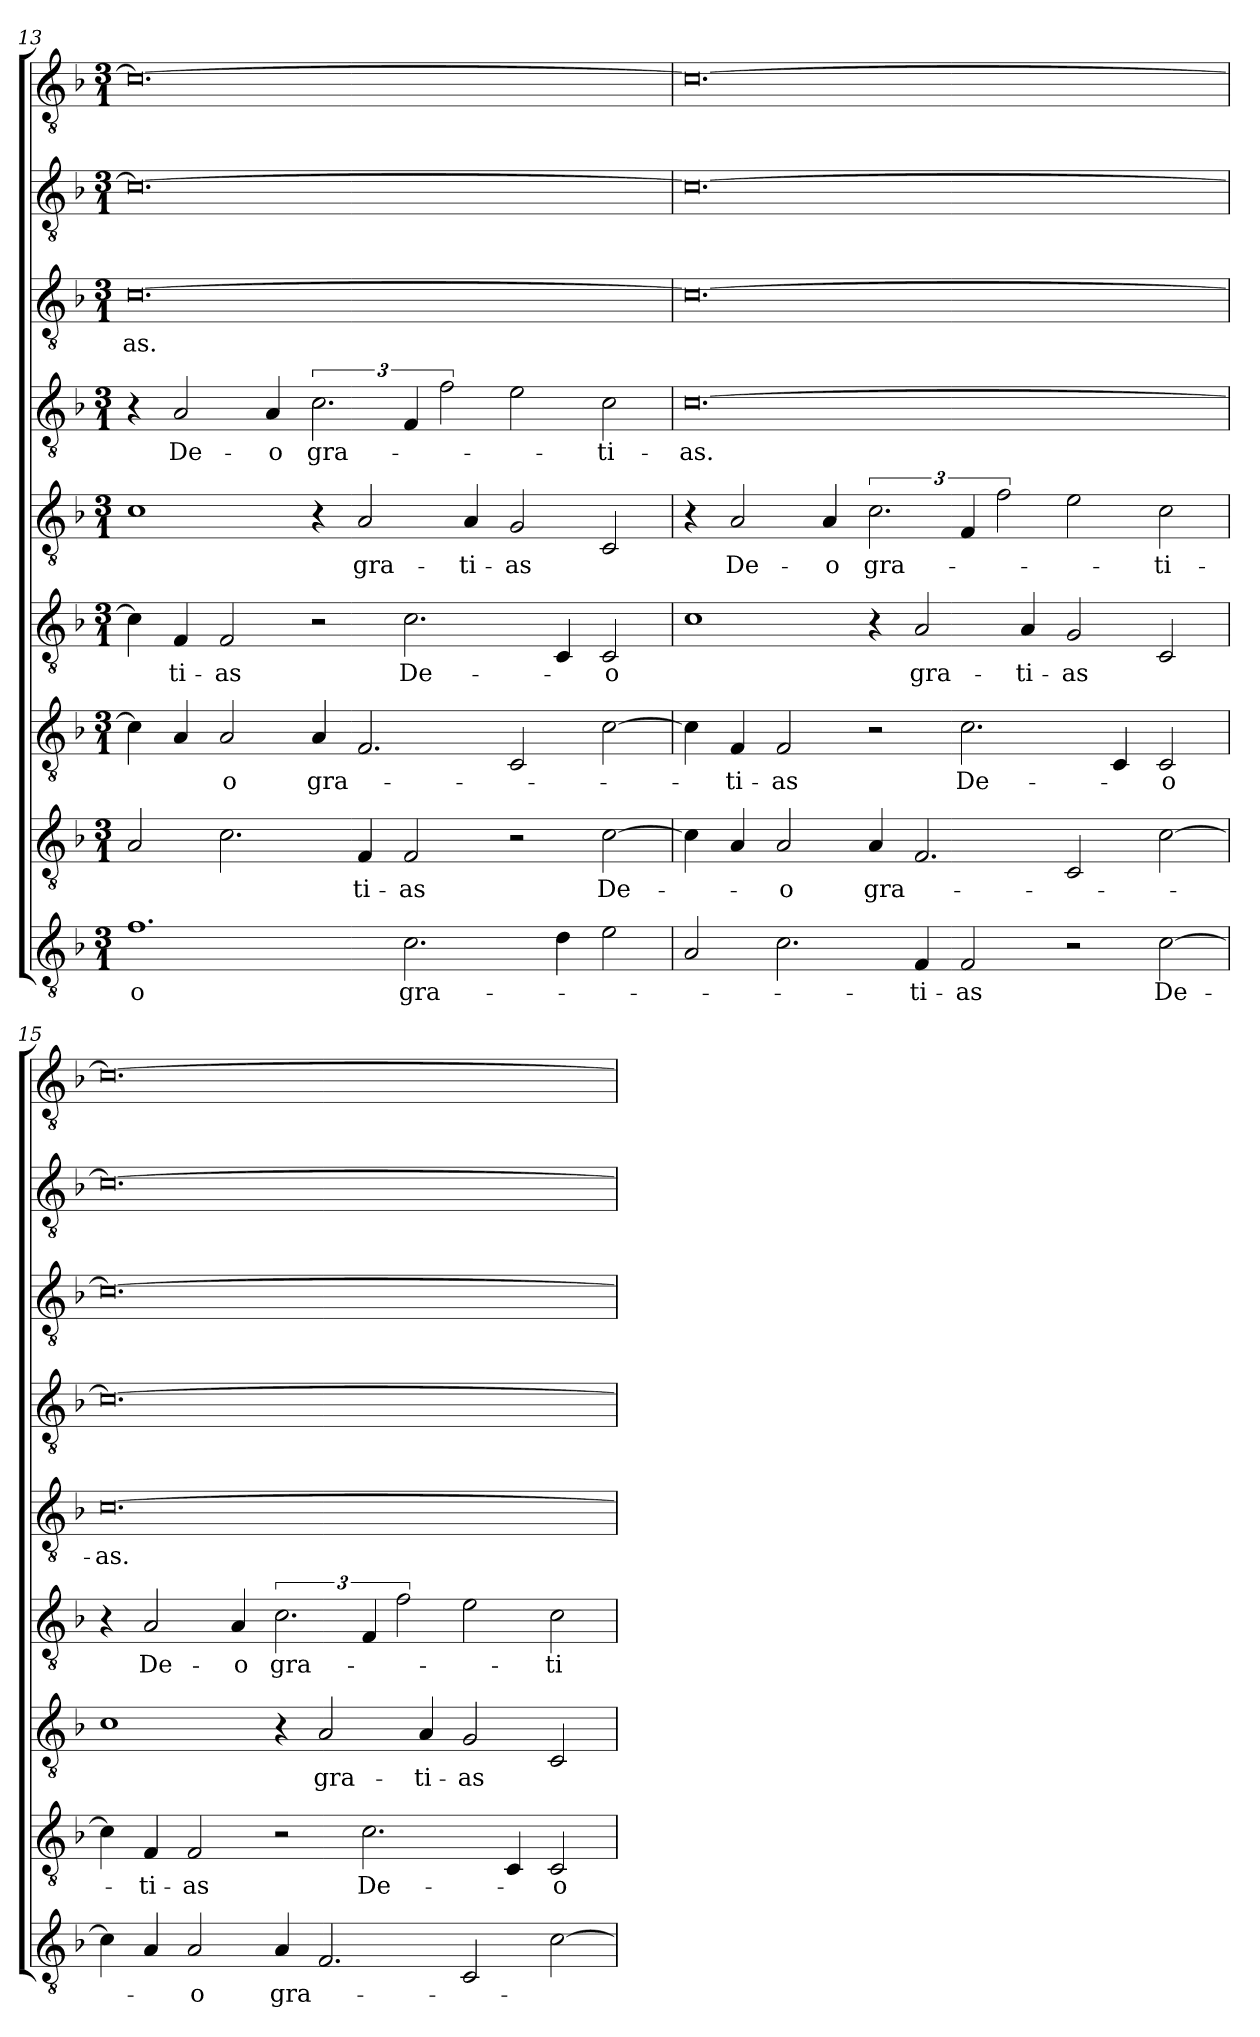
**kern	**text	**kern	**text	**kern	**text	**kern	**text	**kern	**text	**kern	**text	**kern	**text	**kern	**kern
*part9	*part9	*part8	*part8	*part7	*part7	*part6	*part6	*part5	*part5	*part4	*part4	*part3	*part3	*part2	*part1
*staff9	*staff9	*staff8	*staff8	*staff7	*staff7	*staff6	*staff6	*staff5	*staff5	*staff4	*staff4	*staff3	*staff3	*staff2	*staff1
*clefGv2	*	*clefGv2	*	*clefGv2	*	*clefGv2	*	*clefGv2	*	*clefGv2	*	*clefGv2	*	*clefGv2	*clefGv2
*k[b-]	*	*k[b-]	*	*k[b-]	*	*k[b-]	*	*k[b-]	*	*k[b-]	*	*k[b-]	*	*k[b-]	*k[b-]
*F:	*	*F:	*	*F:	*	*F:	*	*F:	*	*F:	*	*F:	*	*F:	*F:
*M3/1	*	*M3/1	*	*M3/1	*	*M3/1	*	*M3/1	*	*M3/1	*	*M3/1	*	*M3/1	*M3/1
=13	=13	=13	=13	=13	=13	=13	=13	=13	=13	=13	=13	=13	=13	=13	=13
!	!LO:LY:b	!	!	!	!	!	!	!	!	!	!	!	!LO:LY:b	!	!
1.f	-o	2A/	.	4c\]	.	4c\]	.	1c	.	4r	.	[0.c	-as.	0.c_	0.c_
!	!	!	!	!	!	!	!LO:LY:b	!	!	!	!LO:LY:b	!	!	!	!
.	.	.	.	4A/	.	4F/	-ti-	.	.	2A/	De-	.	.	.	.
!	!	!	!	!	!LO:LY:b	!	!LO:LY:b	!	!	!	!	!	!	!	!
.	.	2.c\	.	2A/	-o	2F/	-as	.	.	.	.	.	.	.	.
!	!	!	!	!	!	!	!	!	!	!	!LO:LY:b	!	!	!	!
.	.	.	.	.	.	.	.	.	.	4A/	-o	.	.	.	.
!	!	!	!	!	!LO:LY:b	!	!	!	!	!	!LO:LY:b	!	!	!	!
.	.	.	.	4A/	gra-	2r	.	4r	.	3.c\	gra-	.	.	.	.
!	!	!	!LO:LY:b	!	!	!	!	!	!LO:LY:b	!	!	!	!	!	!
.	.	4F/	-ti-	2.F/	.	.	.	2A/	gra-	.	.	.	.	.	.
!	!LO:LY:b	!	!LO:LY:b	!	!	!	!LO:LY:b	!	!	!	!	!	!	!	!
2.c\	gra-	2F/	-as	.	.	2.c\	De-	.	.	6F/	.	.	.	.	.
.	.	.	.	.	.	.	.	.	.	3f\	.	.	.	.	.
!	!	!	!	!	!	!	!	!	!LO:LY:b	!	!	!	!	!	!
.	.	.	.	.	.	.	.	4A/	-ti-	.	.	.	.	.	.
!	!	!	!	!	!	!	!	!	!LO:LY:b	!	!	!	!	!	!
.	.	2r	.	2C/	.	.	.	2G/	-as	2e\	.	.	.	.	.
4d\	.	.	.	.	.	4C/	.	.	.	.	.	.	.	.	.
!	!	!	!LO:LY:b	!	!	!	!LO:LY:b	!	!	!	!LO:LY:b	!	!	!	!
2e\	.	[2c\	De-	[2c\	.	2C/	-o	2C/	.	2c\	-ti-	.	.	.	.
=14	=14	=14	=14	=14	=14	=14	=14	=14	=14	=14	=14	=14	=14	=14	=14
!	!	!	!	!	!	!	!	!	!	!	!LO:LY:b	!	!	!	!
2A/	.	4c\]	.	4c\]	.	1c	.	4r	.	[0.c	-as.	0.c_	.	0.c_	0.c_
!	!	!	!	!	!LO:LY:b	!	!	!	!LO:LY:b	!	!	!	!	!	!
.	.	4A/	.	4F/	-ti-	.	.	2A/	De-	.	.	.	.	.	.
!	!	!	!LO:LY:b	!	!LO:LY:b	!	!	!	!	!	!	!	!	!	!
2.c\	.	2A/	-o	2F/	-as	.	.	.	.	.	.	.	.	.	.
!	!	!	!	!	!	!	!	!	!LO:LY:b	!	!	!	!	!	!
.	.	.	.	.	.	.	.	4A/	-o	.	.	.	.	.	.
!	!	!	!LO:LY:b	!	!	!	!	!	!LO:LY:b	!	!	!	!	!	!
.	.	4A/	gra-	2r	.	4r	.	3.c\	gra-	.	.	.	.	.	.
!	!LO:LY:b	!	!	!	!	!	!LO:LY:b	!	!	!	!	!	!	!	!
4F/	-ti-	2.F/	.	.	.	2A/	gra-	.	.	.	.	.	.	.	.
!	!LO:LY:b	!	!	!	!LO:LY:b	!	!	!	!	!	!	!	!	!	!
2F/	-as	.	.	2.c\	De-	.	.	6F/	.	.	.	.	.	.	.
.	.	.	.	.	.	.	.	3f\	.	.	.	.	.	.	.
!	!	!	!	!	!	!	!LO:LY:b	!	!	!	!	!	!	!	!
.	.	.	.	.	.	4A/	-ti-	.	.	.	.	.	.	.	.
!	!	!	!	!	!	!	!LO:LY:b	!	!	!	!	!	!	!	!
2r	.	2C/	.	.	.	2G/	-as	2e\	.	.	.	.	.	.	.
.	.	.	.	4C/	.	.	.	.	.	.	.	.	.	.	.
!	!LO:LY:b	!	!	!	!LO:LY:b	!	!	!	!LO:LY:b	!	!	!	!	!	!
[2c\	De-	[2c\	.	2C/	-o	2C/	.	2c\	-ti-	.	.	.	.	.	.
!!LO:PB:g=z
=15	=15	=15	=15	=15	=15	=15	=15	=15	=15	=15	=15	=15	=15	=15	=15
!	!	!	!	!	!	!	!	!	!LO:LY:b	!	!	!	!	!	!
4c\]	.	4c\]	.	1c	.	4r	.	[0.c	-as.	0.c_	.	0.c_	.	0.c_	0.c_
!	!	!	!LO:LY:b	!	!	!	!LO:LY:b	!	!	!	!	!	!	!	!
4A/	.	4F/	-ti-	.	.	2A/	De-	.	.	.	.	.	.	.	.
!	!LO:LY:b	!	!LO:LY:b	!	!	!	!	!	!	!	!	!	!	!	!
2A/	-o	2F/	-as	.	.	.	.	.	.	.	.	.	.	.	.
!	!	!	!	!	!	!	!LO:LY:b	!	!	!	!	!	!	!	!
.	.	.	.	.	.	4A/	-o	.	.	.	.	.	.	.	.
!	!LO:LY:b	!	!	!	!	!	!LO:LY:b	!	!	!	!	!	!	!	!
4A/	gra-	2r	.	4r	.	3.c\	gra-	.	.	.	.	.	.	.	.
!	!	!	!	!	!LO:LY:b	!	!	!	!	!	!	!	!	!	!
2.F/	.	.	.	2A/	gra-	.	.	.	.	.	.	.	.	.	.
!	!	!	!LO:LY:b	!	!	!	!	!	!	!	!	!	!	!	!
.	.	2.c\	De-	.	.	6F/	.	.	.	.	.	.	.	.	.
.	.	.	.	.	.	3f\	.	.	.	.	.	.	.	.	.
!	!	!	!	!	!LO:LY:b	!	!	!	!	!	!	!	!	!	!
.	.	.	.	4A/	-ti-	.	.	.	.	.	.	.	.	.	.
!	!	!	!	!	!LO:LY:b	!	!	!	!	!	!	!	!	!	!
2C/	.	.	.	2G/	-as	2e\	.	.	.	.	.	.	.	.	.
.	.	4C/	.	.	.	.	.	.	.	.	.	.	.	.	.
!	!	!	!LO:LY:b	!	!	!	!LO:LY:b	!	!	!	!	!	!	!	!
[2c\	.	2C/	-o	2C/	.	2c\	-ti-	.	.	.	.	.	.	.	.
=	=	=	=	=	=	=	=	=	=	=	=	=	=	=	=
*-	*-	*-	*-	*-	*-	*-	*-	*-	*-	*-	*-	*-	*-	*-	*-
